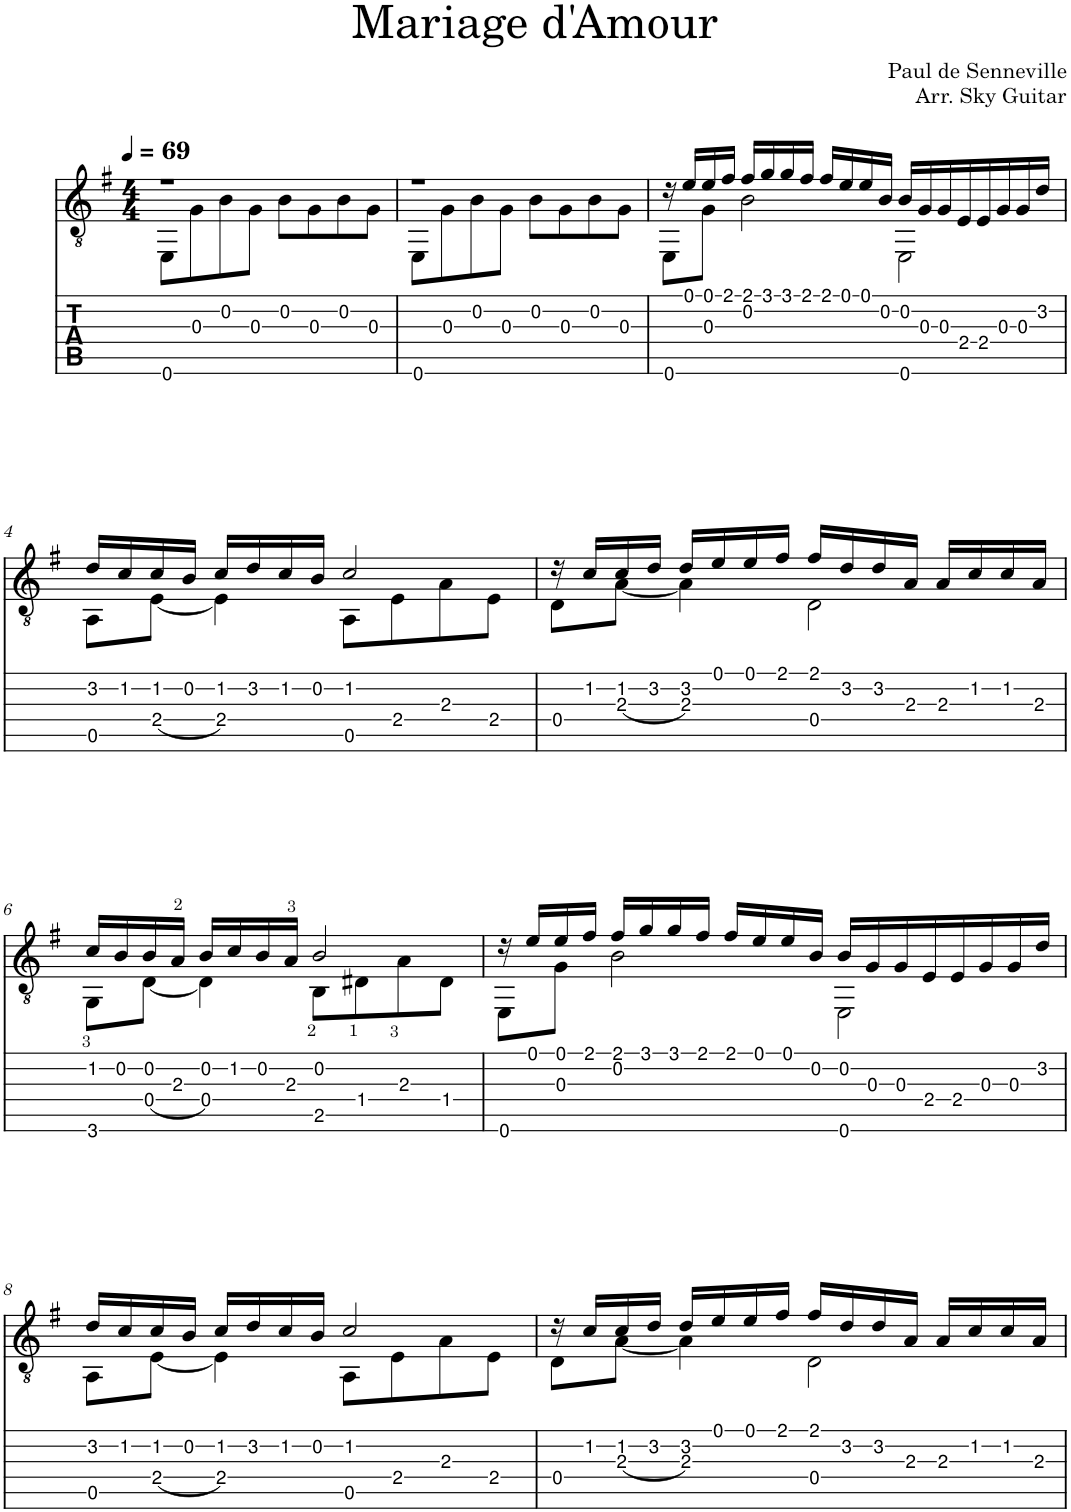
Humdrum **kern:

**kern	**kern
*part1	*part1
*staff2	*staff1
*I"古典吉他	*
*stria6	*
*	*clefGv2
*k[f#]	*k[f#]
*M4/4	*M4/4
*MM69	*MM69
=1	=1
*^	*^
1r	8EEL	1r	8EE\L
.	8GJ	.	8G\
.	8BL	.	8B\
.	8GJ	.	8G\J
.	8BL	.	8B\L
.	8GJ	.	8G\
.	8BL	.	8B\
.	8GJ	.	8G\J
=2	=2	=2	=2
1r	8EEL	1r	8EE\L
.	8GJ	.	8G\
.	8BL	.	8B\
.	8GJ	.	8G\J
.	8BL	.	8B\L
.	8GJ	.	8G\
.	8BL	.	8B\
.	8GJ	.	8G\J
=3	=3	=3	=3
16r	8EEL	16r	8EE\L
16e	.	16e/LL	.
16e	8GJ	16e/	8G\J
16f#	.	16f#/JJ	.
16f#	2B	16f#/LL	2B\
16g	.	16g/	.
16g	.	16g/	.
16f#	.	16f#/JJ	.
16f#	.	16f#/LL	.
16e	.	16e/	.
16e	.	16e/	.
16B	.	16B/JJ	.
16B	[4EE	16B/LL	[4EE\
16G	.	16G/	.
16G	.	16G/	.
16E	.	16E/	.
16E	4ryy	16E/	4ryy
16G	.	16G/	.
16G	.	16G/	.
16d	.	16d/JJ	.
!!LO:LB:g=z	!!
=4	=4	=4	=4
16dLL	8AA	16d/LL	8AA\L
16cJ	.	16c/	.
16cL	4EE]	16c/	4EE\]
16BJJ	.	16B/JJ	.
16cLL	.	16c/LL	.
16dJ	.	16d/	.
16cL	[8E	16c/	[8E\J
16BJJ	.	16B/JJ	.
2c	4E]	2c/	4E\]
.	8AA	.	8AA\L
.	8E	.	8E\
4ryy	8A	4ryy	8A\
.	8E	.	8E\J
=5	=5	=5	=5
16r	8DL	16r	8D\L
16cLL	.	16c/LL	.
16c	[8AJ	16c/	[8A\J
16dJJ	.	16d/JJ	.
16dLL	4A]	16d/LL	4A\]
16eJ	.	16e/	.
16eL	.	16e/	.
16f#JJ	.	16f#/JJ	.
16f#LL	2D	16f#/LL	2D\
16dJ	.	16d/	.
16dL	.	16d/	.
16AJJ	.	16A/JJ	.
16ALL	.	16A/LL	.
16cJ	.	16c/	.
16cL	.	16c/	.
16AJJ	.	16A/JJ	.
!!LO:LB:g=z	!!
=6	=6	=6	=6
16cLL	8GGL	16c/LL	8GG\L
16BJ	.	16B/	.
16BL	[8DJ	16B/	[8D\J
16AJJ	.	16A/JJ	.
16BLL	4D]	16B/LL	4D\]
16cJ	.	16c/	.
16BL	.	16B/	.
16AJJ	.	16A/JJ	.
2B	8BBL	2B/	8BB\L
.	8D#J	.	8D#X\
.	8AL	.	8A\
.	8D#J	.	8D#\J
=7	=7	=7	=7
16r	8EEL	16r	8EE\L
16e	.	16e/LL	.
16e	8GJ	16e/	8G\J
16f#	.	16f#/JJ	.
16f#	2B	16f#/LL	2B\
16g	.	16g/	.
16g	.	16g/	.
16f#	.	16f#/JJ	.
16f#	.	16f#/LL	.
16e	.	16e/	.
16e	.	16e/	.
16B	.	16B/JJ	.
16B	[4EE	16B/LL	[4EE\
16G	.	16G/	.
16G	.	16G/	.
16E	.	16E/	.
16E	4ryy	16E/	4ryy
16G	.	16G/	.
16G	.	16G/	.
16d	.	16d/JJ	.
!!LO:LB:g=z	!!
=8	=8	=8	=8
16dLL	8AA	16d/LL	8AA\L
16cJ	.	16c/	.
16cL	4EE]	16c/	4EE\]
16BJJ	.	16B/JJ	.
16cLL	.	16c/LL	.
16dJ	.	16d/	.
16cL	[8E	16c/	[8E\J
16BJJ	.	16B/JJ	.
2c	4E]	2c/	4E\]
.	8AA	.	8AA\L
.	8E	.	8E\
4ryy	8A	4ryy	8A\
.	8E	.	8E\J
=9	=9	=9	=9
16r	8DL	16r	8D\L
16cLL	.	16c/LL	.
16c	[8AJ	16c/	[8A\J
16dJJ	.	16d/JJ	.
16dLL	4A]	16d/LL	4A\]
16eJ	.	16e/	.
16eL	.	16e/	.
16f#JJ	.	16f#/JJ	.
16f#LL	2D	16f#/LL	2D\
16dJ	.	16d/	.
16dL	.	16d/	.
16AJJ	.	16A/JJ	.
16ALL	.	16A/LL	.
16cJ	.	16c/	.
16cL	.	16c/	.
16AJJ	.	16A/JJ	.
*v	*v	*	*
*	*v	*v
=	=
*-	*-
